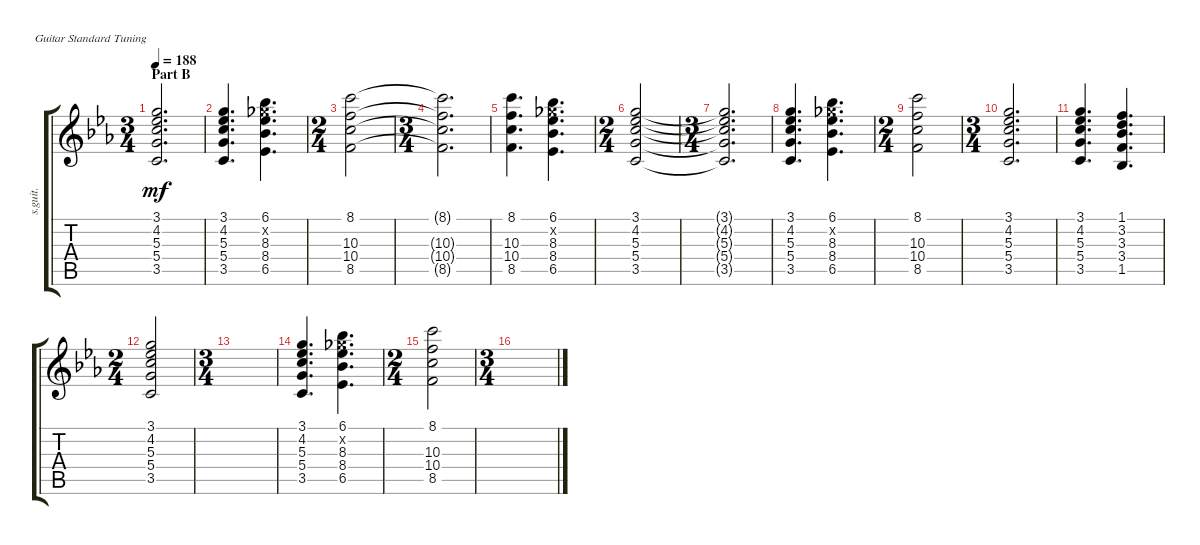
\bracketExtendMode groupsimilarinstruments
\multiBarRest
\track ("Steel Guitar" "s.guit.") {instrument acousticguitarsteel}
\staff {score tabs}
\tuning (E4 B3 G3 D3 A2 E2)
\ts (3 4)
\beaming (8 2 2 2)
\section ("" "Part B")
\tempo 188
\clef g2
\ks cminor
(3.5{acc forcenatural} 5.3{acc forcenatural} 4.2{acc b} 3.1{acc forcenatural} 5.4{acc forcenatural}).2{d dy mf beam Up} |
(3.5{acc forcenatural} 5.3{acc forcenatural} 4.2{acc b} 3.1{acc forcenatural} 5.4{acc forcenatural}).4{d beam Up} (6.5{acc b} 8.4{acc b} 8.3{acc b} 6.1{acc b} 7.2{x acc b}).4{d beam Down} |
\ts (2 4)
\beaming (8 2 2)
(8.5{acc forcenatural} 10.4{acc forcenatural} 10.3{acc forcenatural} 8.1{acc forcenatural}).2{beam Down} |
\ts (3 4)
\beaming (8 2 2 2)
(8.5{t acc forcenatural} 10.4{t acc forcenatural} 10.3{t acc forcenatural} 8.1{t acc forcenatural}).2{d beam Down} |
(8.5{acc forcenatural} 10.4{acc forcenatural} 10.3{acc forcenatural} 8.1{acc forcenatural}).4{d beam Down} (6.5{acc b} 8.4{acc b} 8.3{acc b} 6.1{acc b} 7.2{x acc b}).4{d beam Down} |
\ts (2 4)
\beaming (8 2 2)
(3.5{acc forcenatural} 5.3{acc forcenatural} 4.2{acc b} 3.1{acc forcenatural} 5.4{acc forcenatural}).2{beam Up} |
\ts (3 4)
\beaming (8 2 2 2)
(3.5{t acc forcenatural} 5.3{t acc forcenatural} 4.2{t acc b} 3.1{t acc forcenatural} 5.4{t acc forcenatural}).2{d beam Up} |
(3.5{acc forcenatural} 5.3{acc forcenatural} 4.2{acc b} 3.1{acc forcenatural} 5.4{acc forcenatural}).4{d beam Up} (6.5{acc b} 8.4{acc b} 8.3{acc b} 6.1{acc b} 7.2{x acc b}).4{d beam Down} |
\ts (2 4)
\beaming (8 2 2)
(8.5{acc forcenatural} 10.4{acc forcenatural} 10.3{acc forcenatural} 8.1{acc forcenatural}).2{beam Down} |
\ts (3 4)
\beaming (8 2 2 2)
(3.5{acc forcenatural} 5.3{acc forcenatural} 4.2{acc b} 3.1{acc forcenatural} 5.4{acc forcenatural}).2{d beam Up} |
(3.5{acc forcenatural} 5.3{acc forcenatural} 4.2{acc b} 3.1{acc forcenatural} 5.4{acc forcenatural}).4{d beam Up} (3.4{acc forcenatural} 3.3{acc b} 3.2{acc forcenatural} 1.1{acc forcenatural} 1.5{acc b}).4{d beam Up} |
\ts (2 4)
\beaming (8 2 2)
(3.5{acc forcenatural} 5.3{acc forcenatural} 4.2{acc b} 3.1{acc forcenatural} 5.4{acc forcenatural}).2{beam Up} |
\ts (3 4)
\beaming (8 2 2 2)
|
(3.5{acc forcenatural} 5.3{acc forcenatural} 4.2{acc b} 3.1{acc forcenatural} 5.4{acc forcenatural}).4{d beam Up} (6.5{acc b} 8.4{acc b} 8.3{acc b} 6.1{acc b} 7.2{x acc b}).4{d beam Down} |
\ts (2 4)
\beaming (8 2 2)
(8.5{acc forcenatural} 10.4{acc forcenatural} 10.3{acc forcenatural} 8.1{acc forcenatural}).2{beam Down} |
\ts (3 4)
\beaming (8 2 2 2)
